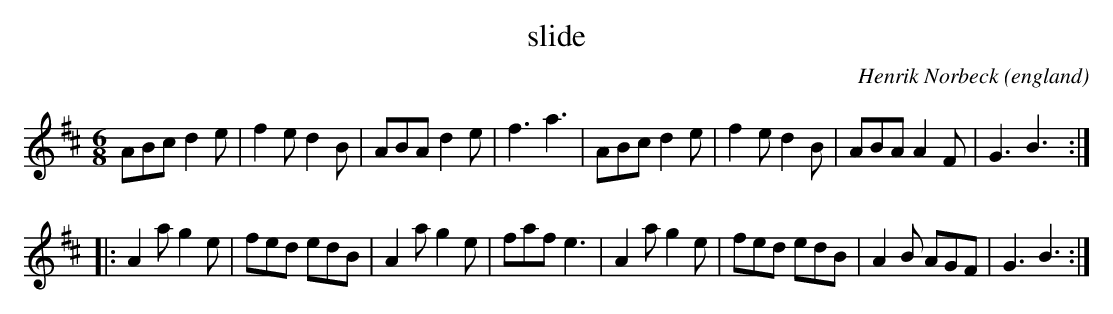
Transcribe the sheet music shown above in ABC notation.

X:1
T:slide
O:england
C:Henrik Norbeck
M:6/8
K:D
ABc d2e|f2e d2B|ABA d2e|f3 a3|ABc d2e|f2e d2B|ABA A2F|G3 B3:|
|:A2a g2e|fed edB|A2a g2e|faf e3|A2a g2e|fed edB|A2B AGF|G3 B3:|
